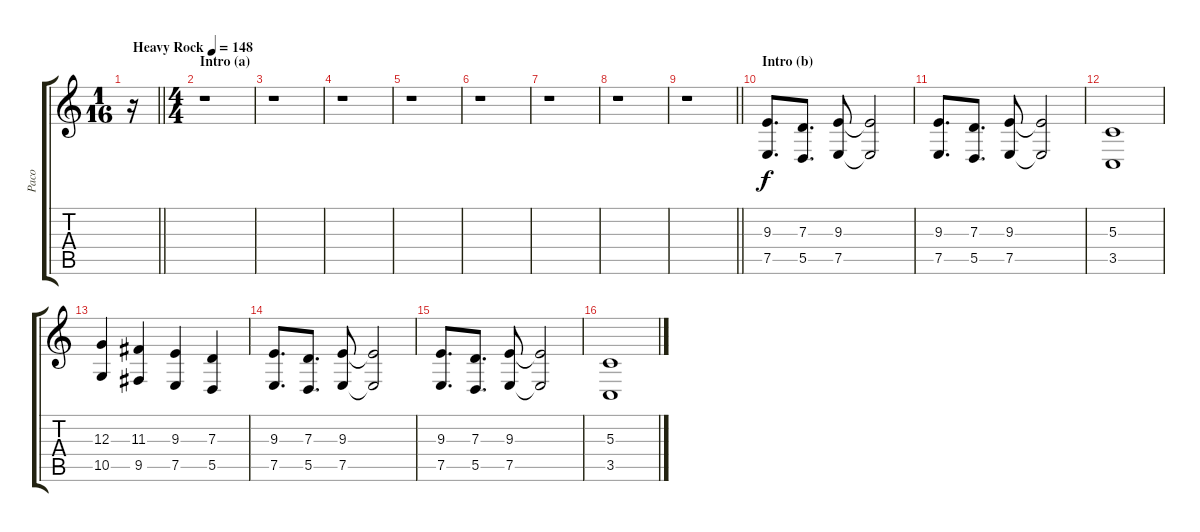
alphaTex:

\track ("Paco" "Paco") {instrument stringensemble1}
\staff {score tabs}
\tuning (E4 B3 G3 D3 A2 E2) {hide}
\ts (1 16)
\tempo (148 "Heavy Rock")
\clef g2
\barLineRight lightlight
\ks c
r.16{dy f instrument stringensemble1} |
\ts (4 4)
\section ("" "Intro (a)")
r.1 |
r.1 |
r.1 |
r.1 |
r.1 |
r.1 |
r.1 |
\barLineRight lightlight
r.1 |
\section ("" "Intro (b)")
(9.3 7.5).8{d} (7.3 5.5).8{d} (9.3 7.5).8 (9.3{t} 7.5{t}).2 |
(9.3 7.5).8{d} (7.3 5.5).8{d} (9.3 7.5).8 (9.3{t} 7.5{t}).2 |
(5.3 3.5).1 |
(12.3 10.5).4 (11.3 9.5).4 (9.3 7.5).4 (7.3 5.5).4 |
(9.3 7.5).8{d} (7.3 5.5).8{d} (9.3 7.5).8 (9.3{t} 7.5{t}).2 |
(9.3 7.5).8{d} (7.3 5.5).8{d} (9.3 7.5).8 (9.3{t} 7.5{t}).2 |
(5.3 3.5).1
